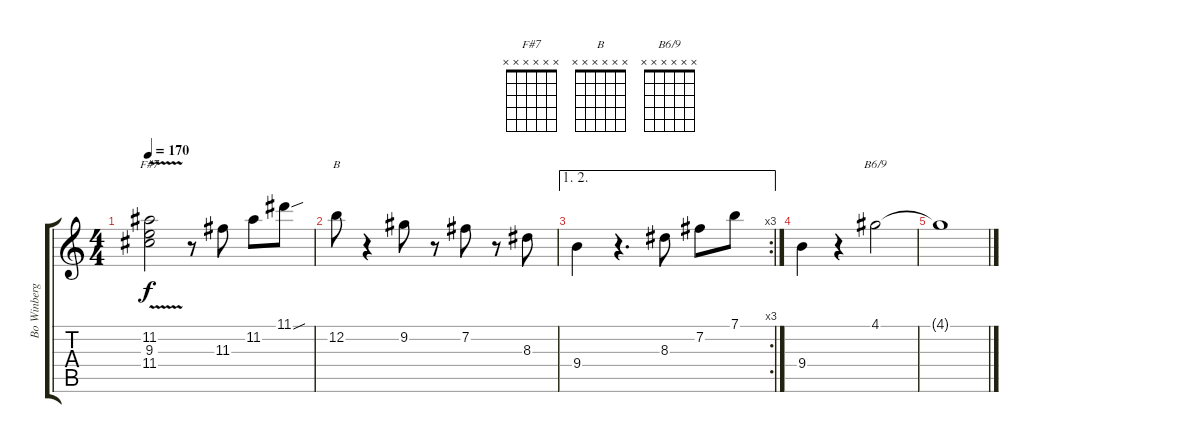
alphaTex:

\track ("Bo Winberg (Lead)" "Bo Winberg") {instrument electricguitarclean}
\staff {score tabs}
\tuning (E4 B3 G3 D3 A2 E2) {hide}
\chord ("F#7" x x x x x x)
\chord ("B" x x x x x x)
\chord ("B6/9" x x x x x x)
\ts (4 4)
\tempo 170
\clef g2
\ks c
(11.2{v} 9.3 11.4).2{ch "F#7" dy f} r.8 11.3.8 11.2.8 11.1{sou}.8 |
12.2.8{ch "B"} r.4 9.2.8 r.8 7.2.8 r.8 8.3.8 |
\ae (1 2)
\rc 3
9.4.4 r.4{d} 8.3.8 7.2.8 7.1.8 |
9.4.4 r.4 4.1.2{ch "B6/9"} |
4.1{t}.1
